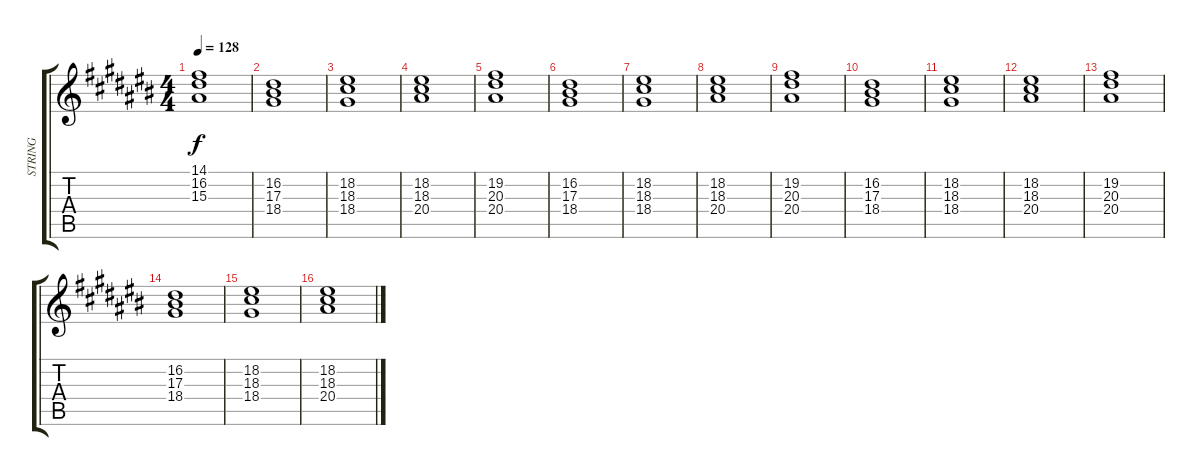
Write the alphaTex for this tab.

\track ("STRING" "STRING") {instrument synthstrings1}
\staff {score tabs}
\tuning (E4 B3 G3 D3 A2 E2) {hide}
\ts (4 4)
\tempo 128
\clef g2
\ks c#
(14.1 16.2 15.3).1{dy f instrument synthstrings1} |
(16.2 17.3 18.4).1 |
(18.2 18.3 18.4).1 |
(18.2 18.3 20.4).1 |
(19.2 20.3 20.4).1 |
(16.2 17.3 18.4).1 |
(18.2 18.3 18.4).1 |
(18.2 18.3 20.4).1 |
(19.2 20.3 20.4).1 |
(16.2 17.3 18.4).1 |
(18.2 18.3 18.4).1 |
(18.2 18.3 20.4).1 |
(19.2 20.3 20.4).1 |
(16.2 17.3 18.4).1 |
(18.2 18.3 18.4).1 |
(18.2 18.3 20.4).1
